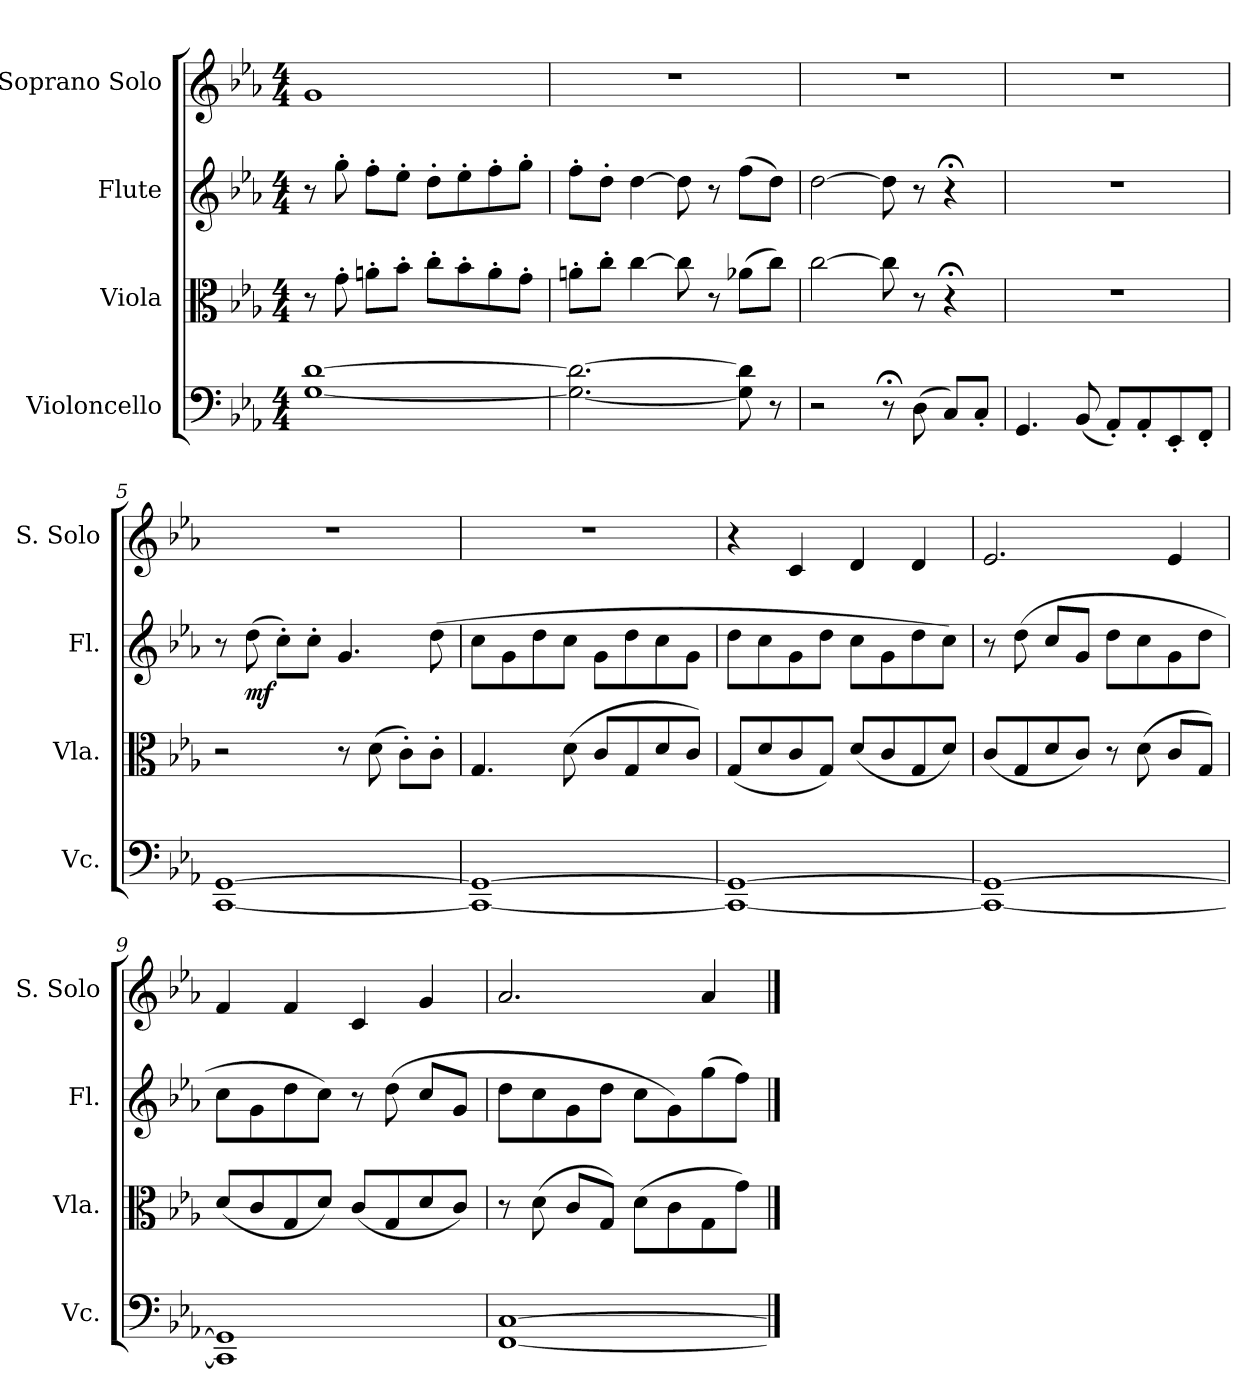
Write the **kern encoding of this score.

**kern	**kern	**kern	**dynam	**kern
*part4	*part3	*part2	*part2	*part1
*staff4	*staff3	*staff2	*staff2	*staff1
*I"Violoncello	*I"Viola	*I"Flute	*	*I"Soprano Solo
*I'Vc.	*I'Vla.	*I'Fl.	*	*I'S. Solo
*clefF4	*clefC3	*clefG2	*	*clefG2
*k[b-e-a-]	*k[b-e-a-]	*k[b-e-a-]	*	*k[b-e-a-]
*M4/4	*M4/4	*M4/4	*	*M4/4
=1	=1	=1	=1	=1
[1G [1d	8r	8r	.	1g
.	8g'	8gg'	.	.
.	8an'L	8ff'L	.	.
.	8b-'J	8ee-'J	.	.
.	8cc'L	8dd'L	.	.
.	8b-'	8ee-'	.	.
.	8a'	8ff'	.	.
.	8g'J	8gg'J	.	.
=2	=2	=2	=2	=2
2.G_ 2.d_	8an'L	8ff'L	.	1r
.	8cc'J	8dd'J	.	.
.	[4cc	[4dd	.	.
.	8cc]	8dd]	.	.
.	8r	8r	.	.
8G] 8d]	(8a-XL	(8ffL	.	.
8r	8ccJ)	8ddJ)	.	.
=3	=3	=3	=3	=3
2r	[2cc	[2dd	.	1r
8r;<	8cc]	8dd]	.	.
(8D	8r	8r	.	.
8CL)	4r;<	4r;<	.	.
8C'J	.	.	.	.
=4	=4	=4	=4	=4
4.GG	1r	1r	.	1r
(8BB-	.	.	.	.
8AA-'L)	.	.	.	.
8AA-'	.	.	.	.
8EE-'	.	.	.	.
8FF'J	.	.	.	.
=5	=5	=5	=5	=5
[1CC [1GG	2r	8r	.	1r
.	.	(8dd	mf	.
.	.	8cc'L)	.	.
.	.	8cc'J	.	.
.	8r	4.g	.	.
.	(8d	.	.	.
.	8c'L)	.	.	.
.	8c'J	(8dd	.	.
=6	=6	=6	=6	=6
1CC_ 1GG_	4.G	8ccL	.	1r
.	.	8g	.	.
.	.	8dd	.	.
.	(8d	8ccJ	.	.
.	8cL	8gL	.	.
.	8G	8dd	.	.
.	8d	8cc	.	.
.	8cJ)	8gJ	.	.
=7	=7	=7	=7	=7
1CC_ 1GG_	(8GL	8ddL	.	4r
.	8d	8cc	.	.
.	8c	8g	.	4c
.	8GJ)	8ddJ	.	.
.	(8dL	8ccL	.	4d
.	8c	8g	.	.
.	8G	8dd	.	4d
.	8dJ)	8ccJ)	.	.
=8	=8	=8	=8	=8
1CC_ 1GG_	(8cL	8r	.	2.e-
.	8G	(8dd	.	.
.	8d	8ccL	.	.
.	8cJ)	8gJ	.	.
.	8r	8ddL	.	.
.	(8d	8cc	.	.
.	8cL	8g	.	4e-
.	8GJ)	8ddJ	.	.
=9	=9	=9	=9	=9
1CC] 1GG]	(8dL	8ccL	.	4f
.	8c	8g	.	.
.	8G	8dd	.	4f
.	8dJ)	8ccJ)	.	.
.	(8cL	8r	.	4c
.	8G	(8dd	.	.
.	8d	8ccL	.	4g
.	8cJ)	8gJ	.	.
=10	=10	=10	=10	=10
[1FF [1C	8r	8ddL	.	2.a-
.	(8d	8cc	.	.
.	8cL	8g	.	.
.	8GJ)	8ddJ	.	.
.	(8dL	8ccL	.	.
.	8c	8g)	.	.
.	8G	(8gg	.	4a-
.	8gJ)	8ffJ)	.	.
==	==	==	==	==
*-	*-	*-	*-	*-
